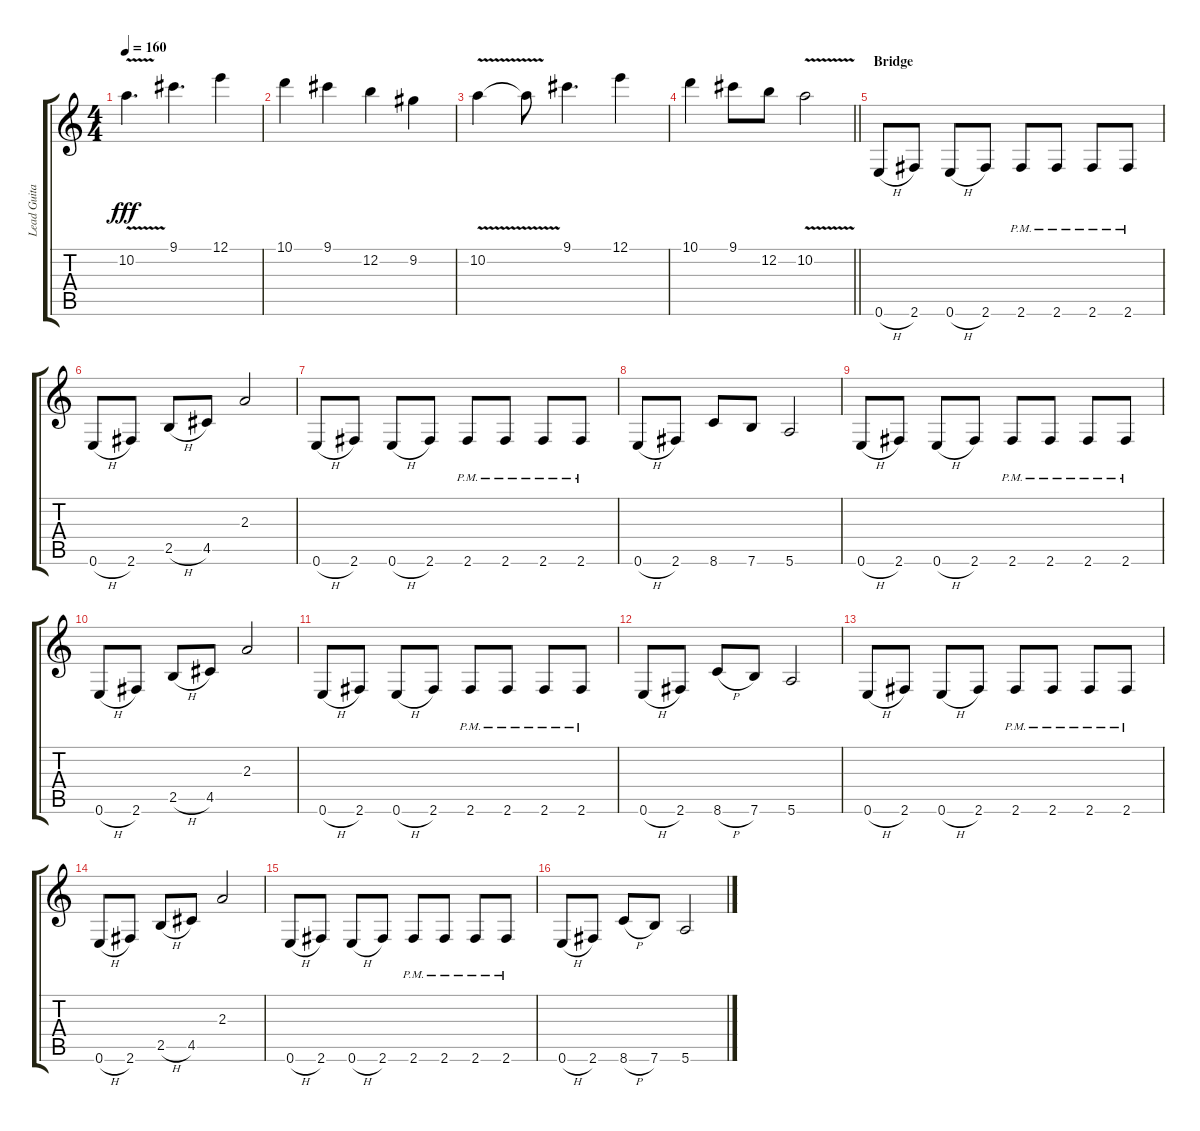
\track ("Lead Guitar" "Lead Guita") {instrument distortionguitar}
\staff {score tabs}
\tuning (E4 B3 G3 D3 A2 E2) {hide}
\ts (4 4)
\tempo 160
\clef g2
\ks c
10.2{v}.4{d dy fff} 9.1.4{d} 12.1.4 |
10.1.4 9.1.4 12.2.4 9.2.4 |
10.2{v}.4 10.2{t}.8 9.1.4{d} 12.1.4 |
\barLineRight lightlight
10.1.4 9.1.8 12.2.8 10.2{v}.2 |
\section ("" "Bridge")
0.6{h}.8 2.6.8 0.6{h}.8 2.6.8 2.6{pm}.8 2.6{pm}.8 2.6{pm}.8 2.6{pm}.8 |
0.6{h}.8 2.6.8 2.5{h}.8 4.5.8 2.3.2 |
0.6{h}.8 2.6.8 0.6{h}.8 2.6.8 2.6{pm}.8 2.6{pm}.8 2.6{pm}.8 2.6{pm}.8 |
0.6{h}.8 2.6.8 8.6.8 7.6.8 5.6.2 |
0.6{h}.8 2.6.8 0.6{h}.8 2.6.8 2.6{pm}.8 2.6{pm}.8 2.6{pm}.8 2.6{pm}.8 |
0.6{h}.8 2.6.8 2.5{h}.8 4.5.8 2.3.2 |
0.6{h}.8 2.6.8 0.6{h}.8 2.6.8 2.6{pm}.8 2.6{pm}.8 2.6{pm}.8 2.6{pm}.8 |
0.6{h}.8 2.6.8 8.6{h}.8 7.6.8 5.6.2 |
0.6{h}.8 2.6.8 0.6{h}.8 2.6.8 2.6{pm}.8 2.6{pm}.8 2.6{pm}.8 2.6{pm}.8 |
0.6{h}.8 2.6.8 2.5{h}.8 4.5.8 2.3.2 |
0.6{h}.8 2.6.8 0.6{h}.8 2.6.8 2.6{pm}.8 2.6{pm}.8 2.6{pm}.8 2.6{pm}.8 |
0.6{h}.8 2.6.8 8.6{h}.8 7.6.8 5.6.2
